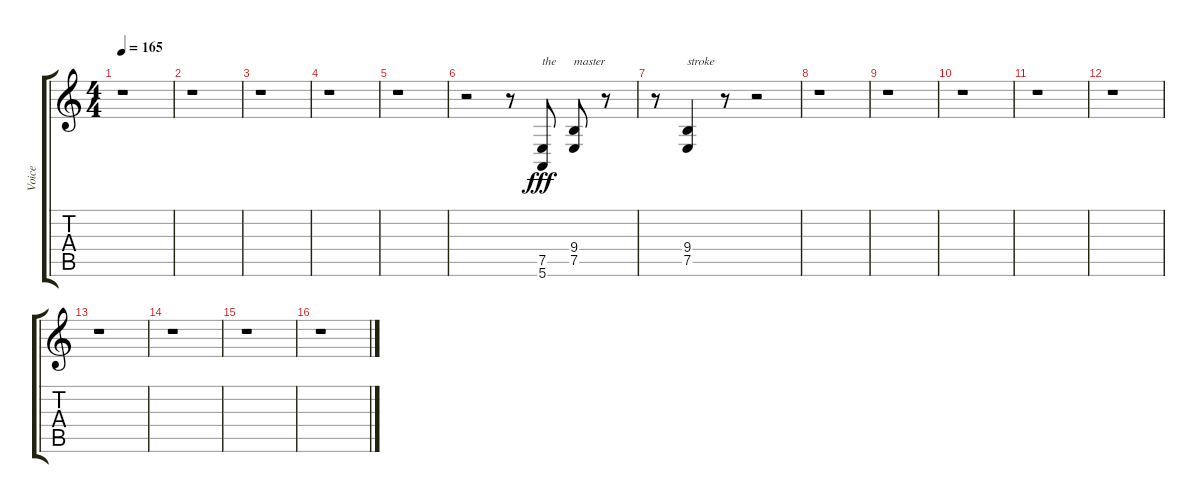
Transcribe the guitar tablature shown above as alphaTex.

\track ("Voice" "Voice") {instrument synthvoice}
\staff {score tabs}
\tuning (E4 B3 G3 D3 A2 E2) {hide}
\ts (4 4)
\tempo 165
\clef g2
\ks c
r.1{dy fff} |
r.1 |
r.1 |
r.1 |
r.1 |
r.2 r.8 (7.5 5.6).8{txt "the"} (9.4 7.5).8{txt "master"} r.8 |
r.8 (9.4 7.5).4{txt "stroke"} r.8 r.2 |
r.1 |
r.1 |
r.1 |
r.1 |
r.1 |
r.1 |
r.1 |
r.1 |
r.1
